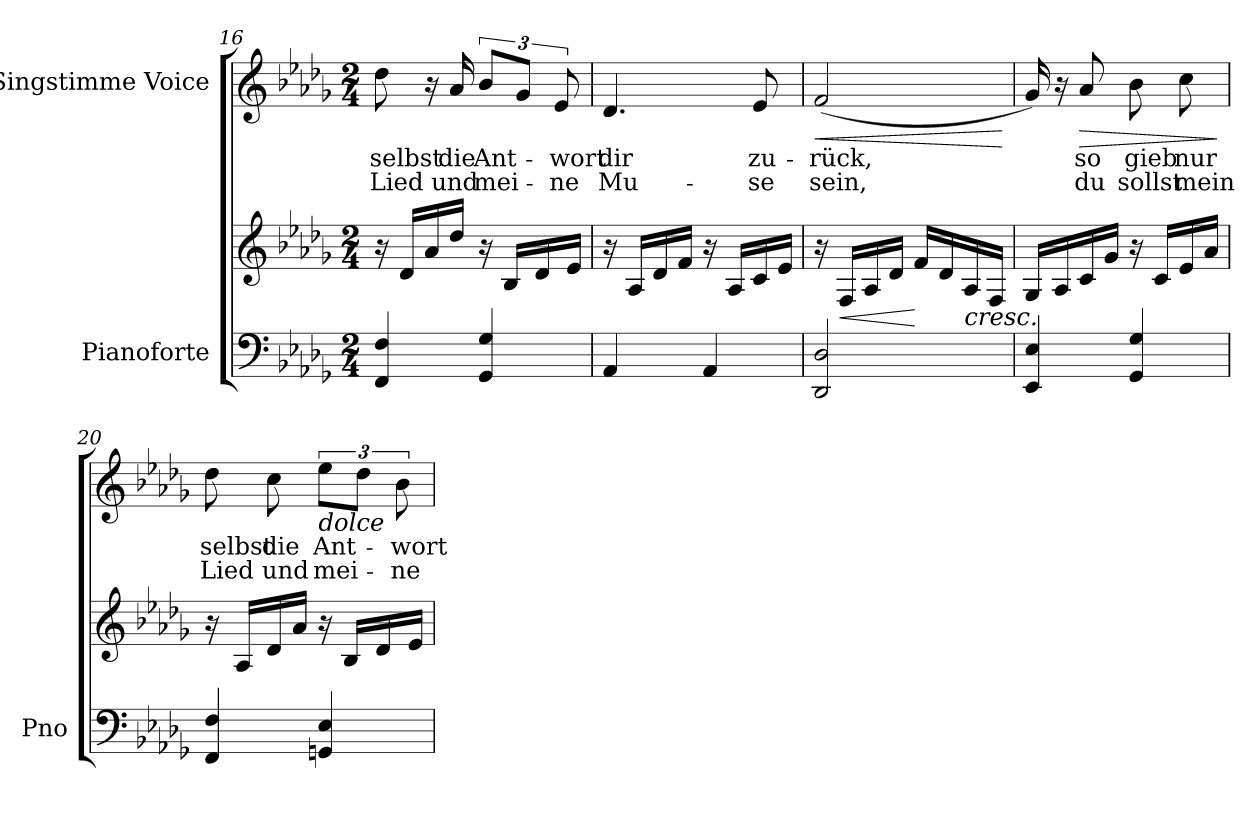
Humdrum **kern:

**kern	**kern	**dynam	**kern	**text	**text	**dynam
*part2	*part2	*part2	*part1	*part1	*part1	*part1
*staff3	*staff2	*staff2/3	*staff1	*staff1	*staff1	*staff1
*I"Pianoforte	*	*	*I"Singstimme Voice	*	*	*
*I'Pno	*	*	*	*	*	*
!!LO:LB:g=z
*clefF4	*clefG2	*	*clefG2	*	*	*
*k[b-e-a-d-g-]	*k[b-e-a-d-g-]	*	*k[b-e-a-d-g-]	*	*	*
*M2/4	*M2/4	*	*M2/4	*	*	*
=16	=16	=16	=16	=16	=16	=16
!	!	!	!	!LO:LY:b	!LO:LY:b	!
4FF/ 4F/	16r	.	8dd-\	selbst	Lied	.
.	16d-/LL	.	.	.	.	.
.	16a-/	.	16r	.	.	.
!	!	!	!	!LO:LY:b	!LO:LY:b	!
.	16dd-/JJ	.	16a-/	die	und	.
!	!	!	!	!LO:LY:b	!LO:LY:b	!
4GG-/ 4G-/	16r	.	12b-/L	Ant-	mei-	.
.	16B-/LL	.	.	.	.	.
.	.	.	12g-/J	.	.	.
.	16d-/	.	.	.	.	.
!	!	!	!	!LO:LY:b	!LO:LY:b	!
.	.	.	12e-/	-wort	-ne	.
.	16e-/JJ	.	.	.	.	.
=17	=17	=17	=17	=17	=17	=17
!	!	!	!	!LO:LY:b	!LO:LY:b	!
4AA-/	16r	.	4.d-/	dir	Mu-	.
.	16A-/LL	.	.	.	.	.
.	16d-/	.	.	.	.	.
.	16f/JJ	.	.	.	.	.
4AA-/	16r	.	.	.	.	.
.	16A-/LL	.	.	.	.	.
!	!	!	!	!LO:LY:b	!LO:LY:b	!
.	16c/	.	8e-/	zu-	-se	.
.	16e-/JJ	.	.	.	.	.
=18	=18	=18	=18	=18	=18	=18
!	!	!	!	!LO:LY:b	!LO:LY:b	!LO:HP:b
2DD-/ 2D-/	16r	.	(2f/	-rück,	sein,	<
!	!	!LO:HP:b	!	!	!	!
.	16F/LL	<	.	.	.	.
.	16A-/	.	.	.	.	.
.	16d-/JJ	.	.	.	.	.
.	16f/LL	[	.	.	.	.
.	16d-/	.	.	.	.	.
!	!LO:TX:b:i:t=cresc.	!	!	!	!	!
.	16A-/	.	.	.	.	.
.	16F/JJ	.	.	.	.	.
.	.	.	.	.	.	[
!!LO:LB:g=z
=19	=19	=19	=19	=19	=19	=19
4EE-/ 4E-/	16G-/LL	.	16g-/)	.	.	.
.	16A-/	.	16r	.	.	.
!	!	!	!	!LO:LY:b	!LO:LY:b	!LO:HP:b
.	16c/	.	8a-/	so	du	>
.	16g-/JJ	.	.	.	.	.
!	!	!	!	!LO:LY:b	!LO:LY:b	!
4GG-/ 4G-/	16r	.	8b-\	gieb	sollst	.
.	16c/LL	.	.	.	.	.
!	!	!	!	!LO:LY:b	!LO:LY:b	!
.	16e-/	.	8cc\	nur	mein	.
.	16a-/JJ	.	.	.	.	.
.	.	.	.	.	.	]
!!LO:PB:g=z
=20	=20	=20	=20	=20	=20	=20
!	!	!	!	!LO:LY:b	!LO:LY:b	!
4FF/ 4F/	16r	.	8dd-\	selbst	Lied	.
.	16A-/LL	.	.	.	.	.
!	!	!	!	!LO:LY:b	!LO:LY:b	!
.	16d-/	.	8cc\	die	und	.
.	16a-/JJ	.	.	.	.	.
!	!	!	!LO:TX:b:i:t=dolce	!	!	!
!	!	!	!	!LO:LY:b	!LO:LY:b	!
4GGn/ 4E-/	16r	.	12ee-\L	Ant-	mei-	.
.	16B-/LL	.	.	.	.	.
.	.	.	12dd-\J	.	.	.
.	16d-/	.	.	.	.	.
!	!	!	!	!LO:LY:b	!LO:LY:b	!
.	.	.	12b-\	-wort	-ne	.
.	16e-/JJ	.	.	.	.	.
=	=	=	=	=	=	=
*-	*-	*-	*-	*-	*-	*-
